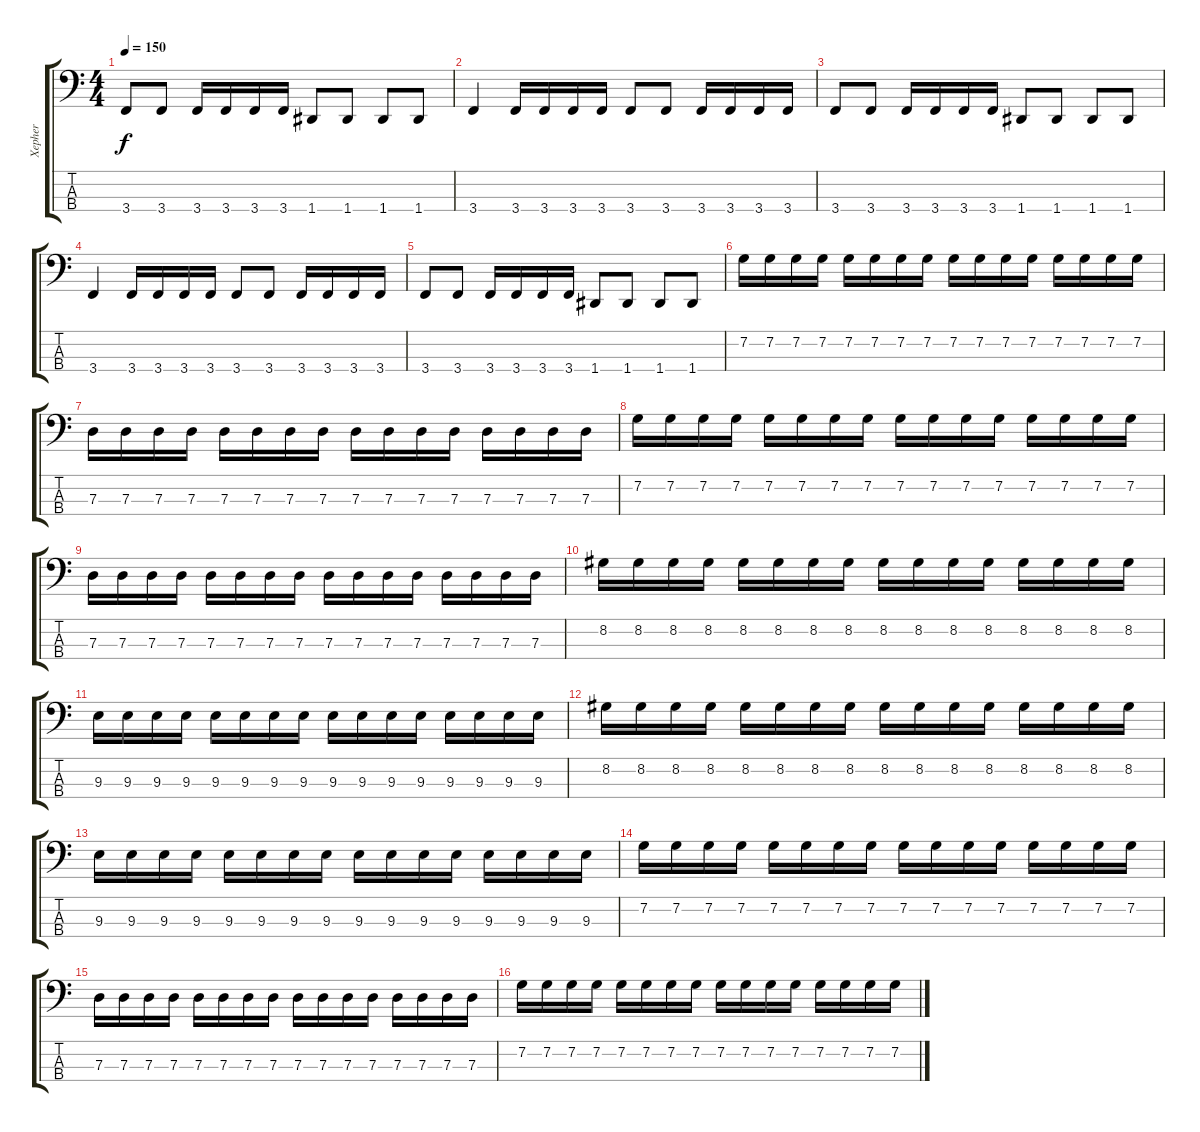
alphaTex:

\track ("Xepher" "Xepher") {instrument electricbassfinger}
\staff {score tabs}
\tuning (F2 C2 G1 D1) {hide}
\ts (4 4)
\tempo 150
\clef f4
\ks c
3.4.8{dy f} 3.4.8 3.4.16 3.4.16 3.4.16 3.4.16 1.4.8 1.4.8 1.4.8 1.4.8 |
3.4.4 3.4.16 3.4.16 3.4.16 3.4.16 3.4.8 3.4.8 3.4.16 3.4.16 3.4.16 3.4.16 |
3.4.8 3.4.8 3.4.16 3.4.16 3.4.16 3.4.16 1.4.8 1.4.8 1.4.8 1.4.8 |
3.4.4 3.4.16 3.4.16 3.4.16 3.4.16 3.4.8 3.4.8 3.4.16 3.4.16 3.4.16 3.4.16 |
3.4.8 3.4.8 3.4.16 3.4.16 3.4.16 3.4.16 1.4.8 1.4.8 1.4.8 1.4.8 |
7.2.16 7.2.16 7.2.16 7.2.16 7.2.16 7.2.16 7.2.16 7.2.16 7.2.16 7.2.16 7.2.16 7.2.16 7.2.16 7.2.16 7.2.16 7.2.16 |
7.3.16 7.3.16 7.3.16 7.3.16 7.3.16 7.3.16 7.3.16 7.3.16 7.3.16 7.3.16 7.3.16 7.3.16 7.3.16 7.3.16 7.3.16 7.3.16 |
7.2.16 7.2.16 7.2.16 7.2.16 7.2.16 7.2.16 7.2.16 7.2.16 7.2.16 7.2.16 7.2.16 7.2.16 7.2.16 7.2.16 7.2.16 7.2.16 |
7.3.16 7.3.16 7.3.16 7.3.16 7.3.16 7.3.16 7.3.16 7.3.16 7.3.16 7.3.16 7.3.16 7.3.16 7.3.16 7.3.16 7.3.16 7.3.16 |
8.2.16 8.2.16 8.2.16 8.2.16 8.2.16 8.2.16 8.2.16 8.2.16 8.2.16 8.2.16 8.2.16 8.2.16 8.2.16 8.2.16 8.2.16 8.2.16 |
9.3.16 9.3.16 9.3.16 9.3.16 9.3.16 9.3.16 9.3.16 9.3.16 9.3.16 9.3.16 9.3.16 9.3.16 9.3.16 9.3.16 9.3.16 9.3.16 |
8.2.16 8.2.16 8.2.16 8.2.16 8.2.16 8.2.16 8.2.16 8.2.16 8.2.16 8.2.16 8.2.16 8.2.16 8.2.16 8.2.16 8.2.16 8.2.16 |
9.3.16 9.3.16 9.3.16 9.3.16 9.3.16 9.3.16 9.3.16 9.3.16 9.3.16 9.3.16 9.3.16 9.3.16 9.3.16 9.3.16 9.3.16 9.3.16 |
7.2.16 7.2.16 7.2.16 7.2.16 7.2.16 7.2.16 7.2.16 7.2.16 7.2.16 7.2.16 7.2.16 7.2.16 7.2.16 7.2.16 7.2.16 7.2.16 |
7.3.16 7.3.16 7.3.16 7.3.16 7.3.16 7.3.16 7.3.16 7.3.16 7.3.16 7.3.16 7.3.16 7.3.16 7.3.16 7.3.16 7.3.16 7.3.16 |
7.2.16 7.2.16 7.2.16 7.2.16 7.2.16 7.2.16 7.2.16 7.2.16 7.2.16 7.2.16 7.2.16 7.2.16 7.2.16 7.2.16 7.2.16 7.2.16
